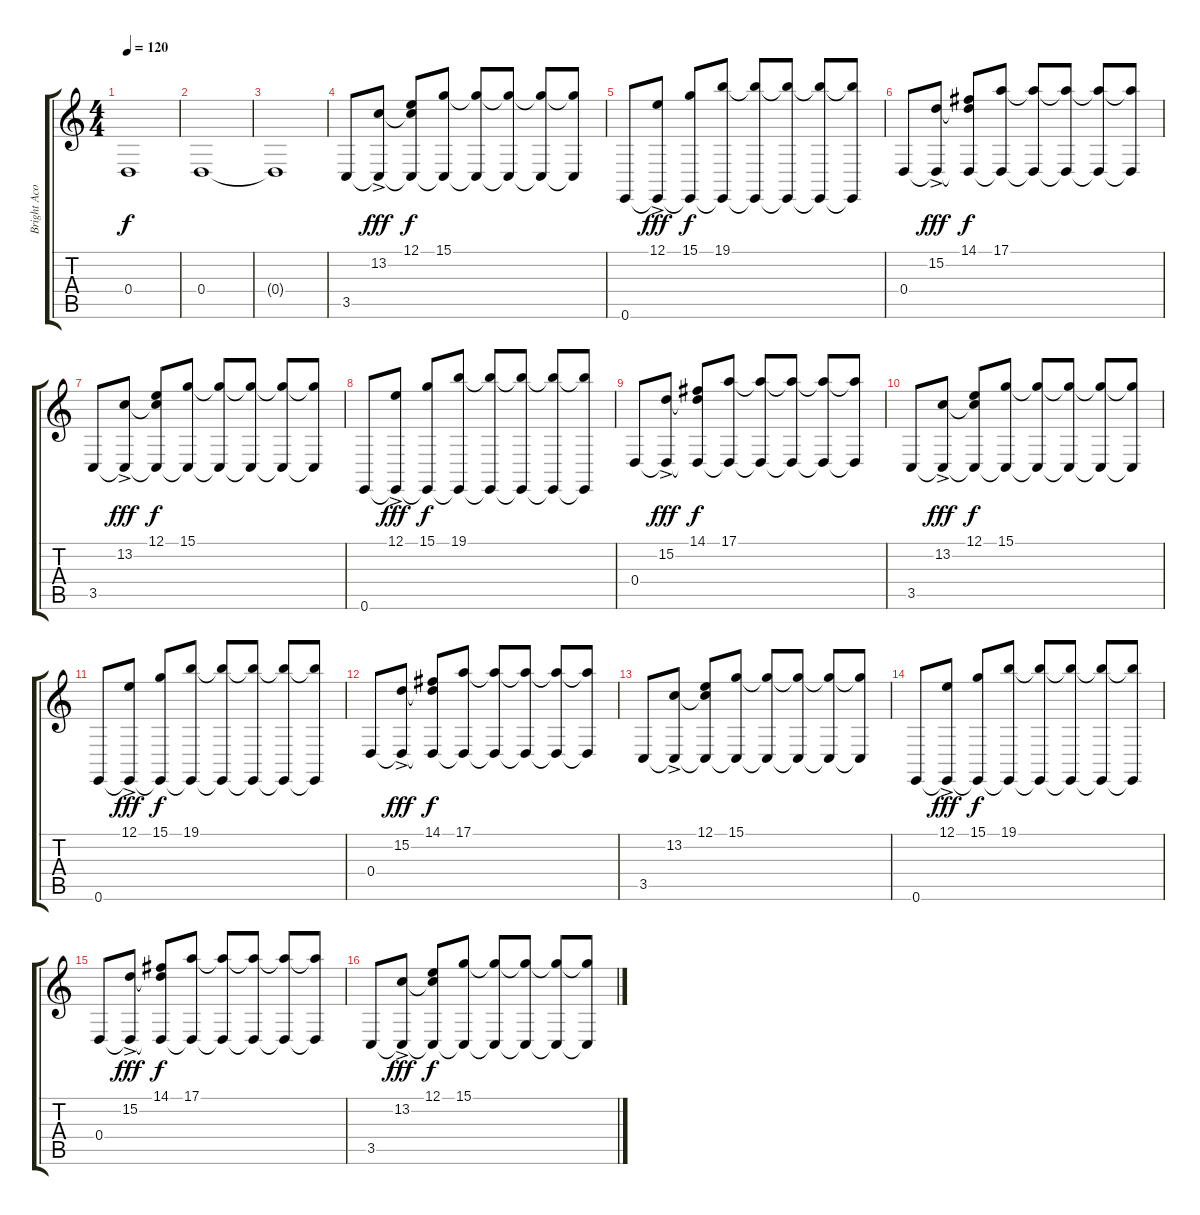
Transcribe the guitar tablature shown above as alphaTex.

\track ("Bright Acoustic Piano" "Bright Aco") {instrument brightacousticpiano}
\staff {score tabs}
\tuning (E4 B3 G3 D3 A2 E2) {hide}
\ts (4 4)
\tempo 120
\clef g2
\ks c
0.4{t}.1{dy f} |
0.4.1 |
0.4{t}.1 |
3.5.8 (13.2{ac} 3.5{t}).8{dy fff} (12.1 13.2{t} 3.5{t}).8{dy f} (15.1 3.5{t}).8 (15.1{t} 3.5{t}).8 (15.1{t} 3.5{t}).8 (15.1{t} 3.5{t}).8 (15.1{t} 3.5{t}).8 |
0.6.8 (12.1{ac} 0.6{t}).8{dy fff} (15.1 0.6{t}).8{dy f} (19.1 0.6{t}).8 (19.1{t} 0.6{t}).8 (19.1{t} 0.6{t}).8 (19.1{t} 0.6{t}).8 (19.1{t} 0.6{t}).8 |
0.4.8 (15.2{ac} 0.4{t}).8{dy fff} (14.1 15.2{t} 0.4{t}).8{dy f} (17.1 0.4{t}).8 (17.1{t} 0.4{t}).8 (17.1{t} 0.4{t}).8 (17.1{t} 0.4{t}).8 (17.1{t} 0.4{t}).8 |
3.5.8 (13.2{ac} 3.5{t}).8{dy fff} (12.1 13.2{t} 3.5{t}).8{dy f} (15.1 3.5{t}).8 (15.1{t} 3.5{t}).8 (15.1{t} 3.5{t}).8 (15.1{t} 3.5{t}).8 (15.1{t} 3.5{t}).8 |
0.6.8 (12.1{ac} 0.6{t}).8{dy fff} (15.1 0.6{t}).8{dy f} (19.1 0.6{t}).8 (19.1{t} 0.6{t}).8 (19.1{t} 0.6{t}).8 (19.1{t} 0.6{t}).8 (19.1{t} 0.6{t}).8 |
0.4.8 (15.2{ac} 0.4{t}).8{dy fff} (14.1 15.2{t} 0.4{t}).8{dy f} (17.1 0.4{t}).8 (17.1{t} 0.4{t}).8 (17.1{t} 0.4{t}).8 (17.1{t} 0.4{t}).8 (17.1{t} 0.4{t}).8 |
3.5.8 (13.2{ac} 3.5{t}).8{dy fff} (12.1 13.2{t} 3.5{t}).8{dy f} (15.1 3.5{t}).8 (15.1{t} 3.5{t}).8 (15.1{t} 3.5{t}).8 (15.1{t} 3.5{t}).8 (15.1{t} 3.5{t}).8 |
0.6.8 (12.1{ac} 0.6{t}).8{dy fff} (15.1 0.6{t}).8{dy f} (19.1 0.6{t}).8 (19.1{t} 0.6{t}).8 (19.1{t} 0.6{t}).8 (19.1{t} 0.6{t}).8 (19.1{t} 0.6{t}).8 |
0.4.8 (15.2{ac} 0.4{t}).8{dy fff} (14.1 15.2{t} 0.4{t}).8{dy f} (17.1 0.4{t}).8 (17.1{t} 0.4{t}).8 (17.1{t} 0.4{t}).8 (17.1{t} 0.4{t}).8 (17.1{t} 0.4{t}).8 |
3.5.8 (13.2{ac} 3.5{t}).8 (12.1 13.2{t} 3.5{t}).8 (15.1 3.5{t}).8 (15.1{t} 3.5{t}).8 (15.1{t} 3.5{t}).8 (15.1{t} 3.5{t}).8 (15.1{t} 3.5{t}).8 |
0.6.8 (12.1{ac} 0.6{t}).8{dy fff} (15.1 0.6{t}).8{dy f} (19.1 0.6{t}).8 (19.1{t} 0.6{t}).8 (19.1{t} 0.6{t}).8 (19.1{t} 0.6{t}).8 (19.1{t} 0.6{t}).8 |
0.4.8 (15.2{ac} 0.4{t}).8{dy fff} (14.1 15.2{t} 0.4{t}).8{dy f} (17.1 0.4{t}).8 (17.1{t} 0.4{t}).8 (17.1{t} 0.4{t}).8 (17.1{t} 0.4{t}).8 (17.1{t} 0.4{t}).8 |
3.5.8 (13.2{ac} 3.5{t}).8{dy fff} (12.1 13.2{t} 3.5{t}).8{dy f} (15.1 3.5{t}).8 (15.1{t} 3.5{t}).8 (15.1{t} 3.5{t}).8 (15.1{t} 3.5{t}).8 (15.1{t} 3.5{t}).8
